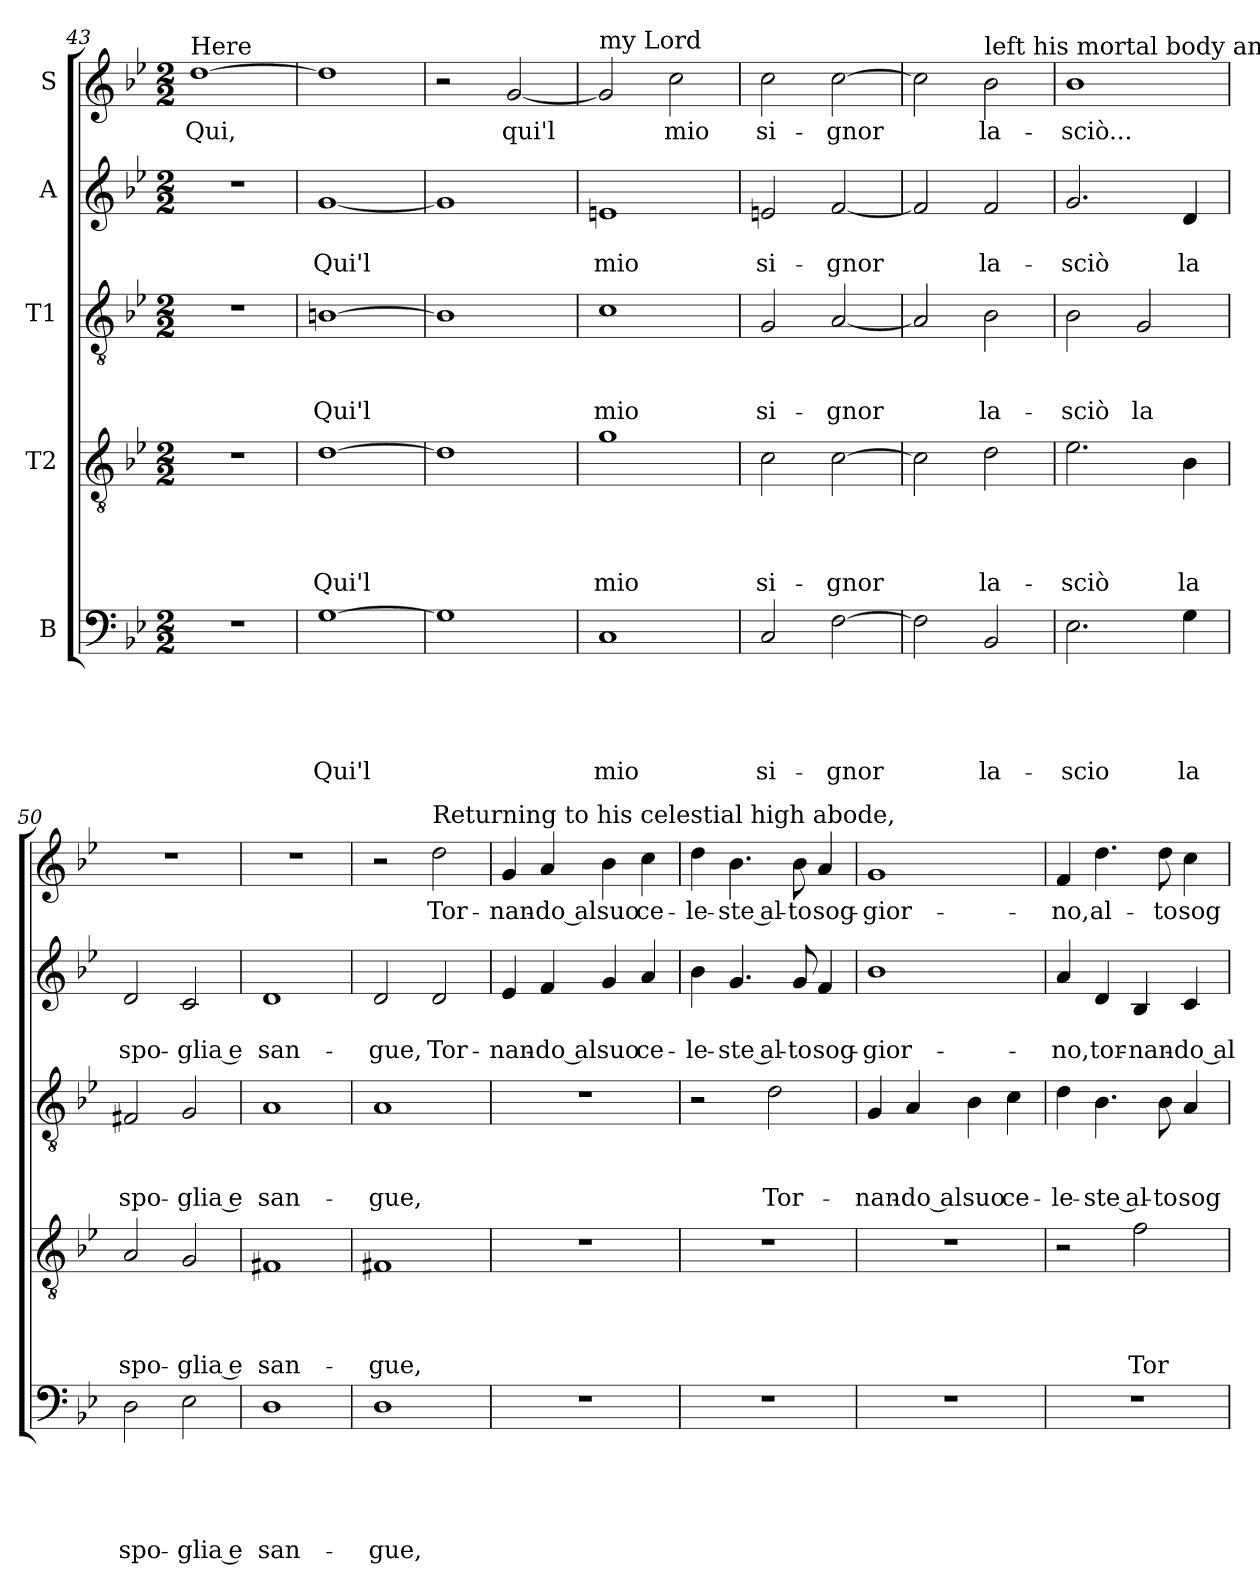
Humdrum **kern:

**kern	**text	**text	**text	**text	**text	**kern	**text	**text	**text	**text	**kern	**text	**text	**text	**kern	**text	**text	**kern	**text
*part5	*part5	*part5	*part5	*part5	*part5	*part4	*part4	*part4	*part4	*part4	*part3	*part3	*part3	*part3	*part2	*part2	*part2	*part1	*part1
*staff5	*staff5	*staff5	*staff5	*staff5	*staff5	*staff4	*staff4	*staff4	*staff4	*staff4	*staff3	*staff3	*staff3	*staff3	*staff2	*staff2	*staff2	*staff1	*staff1
*I"B	*	*	*	*	*	*I"T2	*	*	*	*	*I"T1	*	*	*	*I"A	*	*	*I"S	*
*clefF4	*	*	*	*	*	*clefGv2	*	*	*	*	*clefGv2	*	*	*	*clefG2	*	*	*clefG2	*
*k[b-e-]	*	*	*	*	*	*k[b-e-]	*	*	*	*	*k[b-e-]	*	*	*	*k[b-e-]	*	*	*k[b-e-]	*
*B-:	*	*	*	*	*	*B-:	*	*	*	*	*B-:	*	*	*	*B-:	*	*	*B-:	*
*M2/2	*	*	*	*	*	*M2/2	*	*	*	*	*M2/2	*	*	*	*M2/2	*	*	*M2/2	*
=43	=43	=43	=43	=43	=43	=43	=43	=43	=43	=43	=43	=43	=43	=43	=43	=43	=43	=43	=43
!	!	!	!	!	!	!	!	!	!	!	!	!	!	!	!	!	!	!LO:TX:a:t=Here	!
!	!	!	!	!	!	!	!	!	!	!	!	!	!	!	!	!	!	!	!LO:LY:b
1r	.	.	.	.	.	1r	.	.	.	.	1r	.	.	.	1r	.	.	[1dd	Qui,
=44	=44	=44	=44	=44	=44	=44	=44	=44	=44	=44	=44	=44	=44	=44	=44	=44	=44	=44	=44
!	!	!	!	!	!LO:LY:b	!	!	!	!	!LO:LY:b	!	!	!	!LO:LY:b	!	!	!LO:LY:b	!	!
[1G	.	.	.	.	Qui'l	[1d	.	.	.	Qui'l	[1Bn	.	.	Qui'l	[1g	.	Qui'l	1dd]	.
!!LO:PB:g=z
=45	=45	=45	=45	=45	=45	=45	=45	=45	=45	=45	=45	=45	=45	=45	=45	=45	=45	=45	=45
1G]	.	.	.	.	.	1d]	.	.	.	.	1B]	.	.	.	1g]	.	.	2r	.
!	!	!	!	!	!	!	!	!	!	!	!	!	!	!	!	!	!	!	!LO:LY:b
.	.	.	.	.	.	.	.	.	.	.	.	.	.	.	.	.	.	[2g/	qui'l
=46	=46	=46	=46	=46	=46	=46	=46	=46	=46	=46	=46	=46	=46	=46	=46	=46	=46	=46	=46
!	!	!	!	!	!	!	!	!	!	!	!	!	!	!	!	!	!	!LO:TX:a:t=my Lord	!
!	!	!	!	!	!LO:LY:b	!	!	!	!	!LO:LY:b	!	!	!	!LO:LY:b	!	!	!LO:LY:b	!	!
1C	.	.	.	.	mio	1g	.	.	.	mio	1c	.	.	mio	1en	.	mio	2g/]	.
!	!	!	!	!	!	!	!	!	!	!	!	!	!	!	!	!	!	!	!LO:LY:b
.	.	.	.	.	.	.	.	.	.	.	.	.	.	.	.	.	.	2cc\	mio
=47	=47	=47	=47	=47	=47	=47	=47	=47	=47	=47	=47	=47	=47	=47	=47	=47	=47	=47	=47
!	!	!	!	!	!LO:LY:b	!	!	!	!	!LO:LY:b	!	!	!	!LO:LY:b	!	!	!LO:LY:b	!	!LO:LY:b
2C/	.	.	.	.	si-	2c\	.	.	.	si-	2G/	.	.	si-	2eni/	.	si-	2cc\	si-
!	!	!	!	!	!LO:LY:b	!	!	!	!	!LO:LY:b	!	!	!	!LO:LY:b	!	!	!LO:LY:b	!	!LO:LY:b
[2F\	.	.	.	.	-gnor	[2c\	.	.	.	-gnor	[2A/	.	.	-gnor	[2f/	.	-gnor	[2cc\	-gnor
=48	=48	=48	=48	=48	=48	=48	=48	=48	=48	=48	=48	=48	=48	=48	=48	=48	=48	=48	=48
2F\]	.	.	.	.	.	2c\]	.	.	.	.	2A/]	.	.	.	2f/]	.	.	2cc\]	.
!	!	!	!	!	!	!	!	!	!	!	!	!	!	!	!	!	!	!LO:TX:a:t=left his mortal body and blood,	!
!	!	!	!	!	!LO:LY:b	!	!	!	!	!LO:LY:b	!	!	!	!LO:LY:b	!	!	!LO:LY:b	!	!LO:LY:b
2BB-/	.	.	.	.	la-	2d\	.	.	.	la-	2B-\	.	.	la-	2f/	.	la-	2b-\	la-
=49	=49	=49	=49	=49	=49	=49	=49	=49	=49	=49	=49	=49	=49	=49	=49	=49	=49	=49	=49
!	!	!	!	!	!LO:LY:b	!	!	!	!	!LO:LY:b	!	!	!	!LO:LY:b	!	!	!LO:LY:b	!	!LO:LY:b
2.E-\	.	.	.	.	-scio	2.e-\	.	.	.	-sciò	2B-\	.	.	-sciò	2.g/	.	-sciò	1b-	-sciò...
!	!	!	!	!	!	!	!	!	!	!	!	!	!	!LO:LY:b	!	!	!	!	!
.	.	.	.	.	.	.	.	.	.	.	2G/	.	.	la	.	.	.	.	.
!	!	!	!	!	!LO:LY:b	!	!	!	!	!LO:LY:b	!	!	!	!	!	!	!LO:LY:b	!	!
4G\	.	.	.	.	la	4B-\	.	.	.	la	.	.	.	.	4d/	.	la	.	.
=50	=50	=50	=50	=50	=50	=50	=50	=50	=50	=50	=50	=50	=50	=50	=50	=50	=50	=50	=50
!	!	!	!	!	!LO:LY:b	!	!	!	!	!LO:LY:b	!	!	!	!LO:LY:b	!	!	!LO:LY:b	!	!
2D\	.	.	.	.	spo-	2A/	.	.	.	spo-	2F#X/	.	.	spo-	2d/	.	spo-	1r	.
!	!	!	!	!	!LO:LY:b	!	!	!	!	!LO:LY:b	!	!	!	!LO:LY:b	!	!	!LO:LY:b	!	!
2E-\	.	.	.	.	-glia e	2G/	.	.	.	-glia e	2G/	.	.	-glia e	2c/	.	-glia e	.	.
=51	=51	=51	=51	=51	=51	=51	=51	=51	=51	=51	=51	=51	=51	=51	=51	=51	=51	=51	=51
!	!	!	!	!	!LO:LY:b	!	!	!	!	!LO:LY:b	!	!	!	!LO:LY:b	!	!	!LO:LY:b	!	!
1D	.	.	.	.	san-	1F#X	.	.	.	san-	1A	.	.	san-	1d	.	san-	1r	.
!!LO:LB:g=z
=52	=52	=52	=52	=52	=52	=52	=52	=52	=52	=52	=52	=52	=52	=52	=52	=52	=52	=52	=52
!	!	!	!	!	!LO:LY:b	!	!	!	!	!LO:LY:b	!	!	!	!LO:LY:b	!	!	!LO:LY:b	!	!
1D	.	.	.	.	-gue,	1F#i	.	.	.	-gue,	1A	.	.	-gue,	2d/	.	-gue,	2r	.
!	!	!	!	!	!	!	!	!	!	!	!	!	!	!	!	!	!	!LO:TX:a:t=Returning to his celestial high abode,	!
!	!	!	!	!	!	!	!	!	!	!	!	!	!	!	!	!	!LO:LY:b	!	!LO:LY:b
.	.	.	.	.	.	.	.	.	.	.	.	.	.	.	2d/	.	Tor-	2dd\	Tor-
=53	=53	=53	=53	=53	=53	=53	=53	=53	=53	=53	=53	=53	=53	=53	=53	=53	=53	=53	=53
!	!	!	!	!	!	!	!	!	!	!	!	!	!	!	!	!	!LO:LY:b	!	!LO:LY:b
1r	.	.	.	.	.	1r	.	.	.	.	1r	.	.	.	4e-/	.	-nan-	4g/	-nan-
!	!	!	!	!	!	!	!	!	!	!	!	!	!	!	!	!	!LO:LY:b	!	!LO:LY:b
.	.	.	.	.	.	.	.	.	.	.	.	.	.	.	4f/	.	-do al	4a/	-do al
!	!	!	!	!	!	!	!	!	!	!	!	!	!	!	!	!	!LO:LY:b	!	!LO:LY:b
.	.	.	.	.	.	.	.	.	.	.	.	.	.	.	4g/	.	suo	4b-\	suo
!	!	!	!	!	!	!	!	!	!	!	!	!	!	!	!	!	!LO:LY:b	!	!LO:LY:b
.	.	.	.	.	.	.	.	.	.	.	.	.	.	.	4a/	.	ce-	4cc\	ce-
=54	=54	=54	=54	=54	=54	=54	=54	=54	=54	=54	=54	=54	=54	=54	=54	=54	=54	=54	=54
!	!	!	!	!	!	!	!	!	!	!	!	!	!	!	!	!	!LO:LY:b	!	!LO:LY:b
1r	.	.	.	.	.	1r	.	.	.	.	2r	.	.	.	4b-\	.	-le-	4dd\	-le-
!	!	!	!	!	!	!	!	!	!	!	!	!	!	!	!	!	!LO:LY:b	!	!LO:LY:b
.	.	.	.	.	.	.	.	.	.	.	.	.	.	.	4.g/	.	-ste al-	4.b-\	-ste al-
!	!	!	!	!	!	!	!	!	!	!	!	!	!	!LO:LY:b	!	!	!	!	!
.	.	.	.	.	.	.	.	.	.	.	2d\	.	.	Tor-	.	.	.	.	.
!	!	!	!	!	!	!	!	!	!	!	!	!	!	!	!	!	!LO:LY:b	!	!LO:LY:b
.	.	.	.	.	.	.	.	.	.	.	.	.	.	.	8g/	.	-to	8b-\	-to
!	!	!	!	!	!	!	!	!	!	!	!	!	!	!	!	!	!LO:LY:b	!	!LO:LY:b
.	.	.	.	.	.	.	.	.	.	.	.	.	.	.	4f/	.	sog-	4a/	sog-
=55	=55	=55	=55	=55	=55	=55	=55	=55	=55	=55	=55	=55	=55	=55	=55	=55	=55	=55	=55
!	!	!	!	!	!	!	!	!	!	!	!	!	!	!LO:LY:b	!	!	!LO:LY:b	!	!LO:LY:b
1r	.	.	.	.	.	1r	.	.	.	.	4G/	.	.	-nan-	1b-	.	-gior-	1g	-gior-
!	!	!	!	!	!	!	!	!	!	!	!	!	!	!LO:LY:b	!	!	!	!	!
.	.	.	.	.	.	.	.	.	.	.	4A/	.	.	-do al	.	.	.	.	.
!	!	!	!	!	!	!	!	!	!	!	!	!	!	!LO:LY:b	!	!	!	!	!
.	.	.	.	.	.	.	.	.	.	.	4B-\	.	.	suo	.	.	.	.	.
!	!	!	!	!	!	!	!	!	!	!	!	!	!	!LO:LY:b	!	!	!	!	!
.	.	.	.	.	.	.	.	.	.	.	4c\	.	.	ce-	.	.	.	.	.
=56	=56	=56	=56	=56	=56	=56	=56	=56	=56	=56	=56	=56	=56	=56	=56	=56	=56	=56	=56
!	!	!	!	!	!	!	!	!	!	!	!	!	!	!LO:LY:b	!	!	!LO:LY:b	!	!LO:LY:b
1r	.	.	.	.	.	2r	.	.	.	.	4d\	.	.	-le-	4a/	.	-no,	4f/	-no,
!	!	!	!	!	!	!	!	!	!	!	!	!	!	!LO:LY:b	!	!	!LO:LY:b	!	!LO:LY:b
.	.	.	.	.	.	.	.	.	.	.	4.B-\	.	.	-ste al-	4d/	.	tor-	4.dd\	al-
!	!	!	!	!	!	!	!	!	!	!LO:LY:b	!	!	!	!	!	!	!LO:LY:b	!	!
.	.	.	.	.	.	2f\	.	.	.	Tor-	.	.	.	.	4B-/	.	-nan-	.	.
!	!	!	!	!	!	!	!	!	!	!	!	!	!	!LO:LY:b	!	!	!	!	!LO:LY:b
.	.	.	.	.	.	.	.	.	.	.	8B-\	.	.	-to	.	.	.	8dd\	-to
!	!	!	!	!	!	!	!	!	!	!	!	!	!	!LO:LY:b	!	!	!LO:LY:b	!	!LO:LY:b
.	.	.	.	.	.	.	.	.	.	.	4A/	.	.	sog-	4c/	.	-do al	4cc\	sog-
=	=	=	=	=	=	=	=	=	=	=	=	=	=	=	=	=	=	=	=
*-	*-	*-	*-	*-	*-	*-	*-	*-	*-	*-	*-	*-	*-	*-	*-	*-	*-	*-	*-
